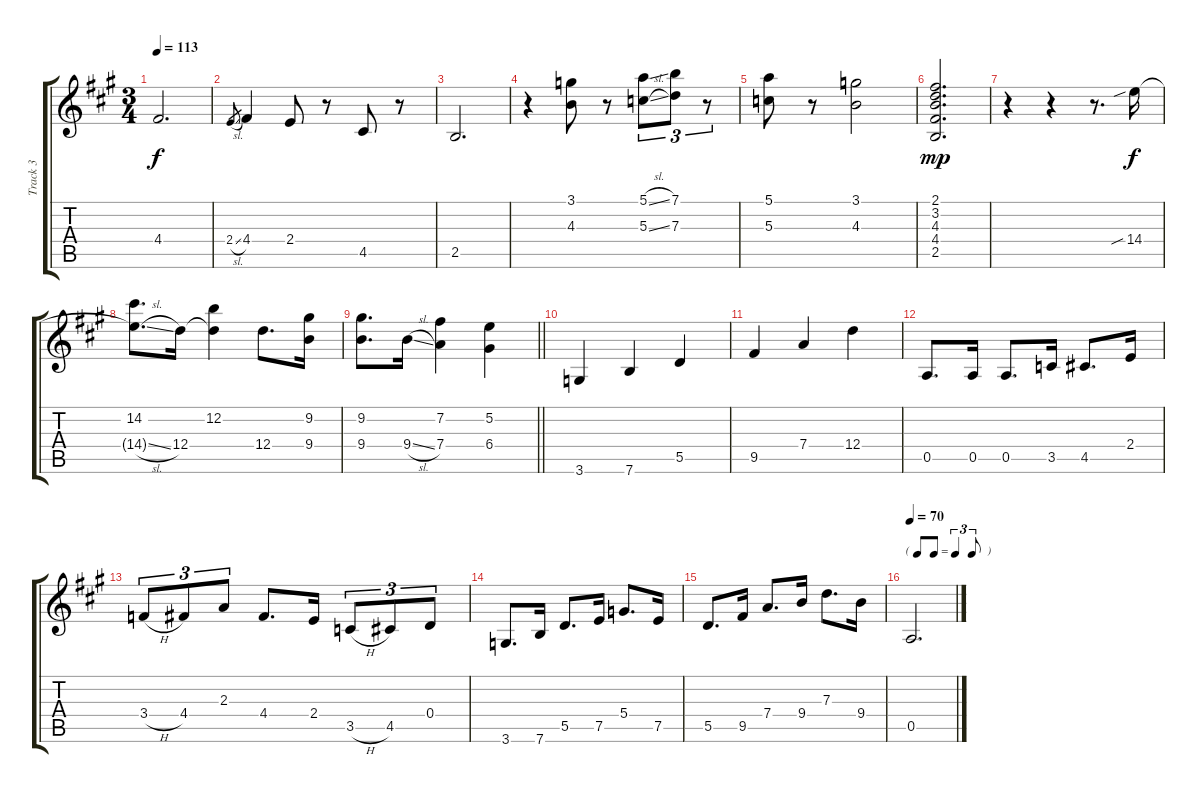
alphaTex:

\track ("Track 3" "Track 3") {instrument electricguitarclean}
\staff {score tabs}
\tuning (E4 B3 G3 D3 A2 E2) {hide}
\ts (3 4)
\tempo 113
\clef g2
\ks a
4.4.2{d dy f} |
2.4{sl}.8{gr} 4.4.4 2.4.8 r.8 4.5.8 r.8 |
2.5.2{d} |
r.4 (3.1 4.3).8 r.8 (5.1{sl} 5.3{sl}).8{tu (3 2)} (7.1 7.3).8{tu (3 2)} r.8{tu (3 2)} |
(5.1 5.3).8 r.8 (3.1 4.3).2 |
(2.1 3.2 4.3 4.4 2.5).2{d dy mp} |
r.4 r.4 r.8{d} 14.4{sib}.16{dy f} |
(14.2 14.4{sl t}).8{d} 12.4.16 (12.2 12.4{t}).4 12.4.8{d} (9.2 9.4).16 |
\barLineRight lightlight
(9.2 9.4).8{d} 9.4{sl}.16 (7.2 7.4).4 (5.2 6.4).4 |
3.6.4 7.6.4 5.5.4 |
9.5.4 7.4.4 12.4.4 |
0.5.8{d} 0.5.16 0.5.8{d} 3.5.16 4.5.8{d} 2.4.16 |
3.4{h}.8{tu (3 2)} 4.4.8{tu (3 2)} 2.3.8{tu (3 2)} 4.4.8{d} 2.4.16 3.5{h}.8{tu (3 2)} 4.5.8{tu (3 2)} 0.4.8{tu (3 2)} |
3.6.8{d} 7.6.16 5.5.8{d} 7.5.16 5.4.8{d} 7.5.16 |
5.5.8{d} 9.5.16 7.4.8{d} 9.4.16 7.3.8{d} 9.4.16 |
\tf triplet8th
\tempo 70
0.5.2{d}
